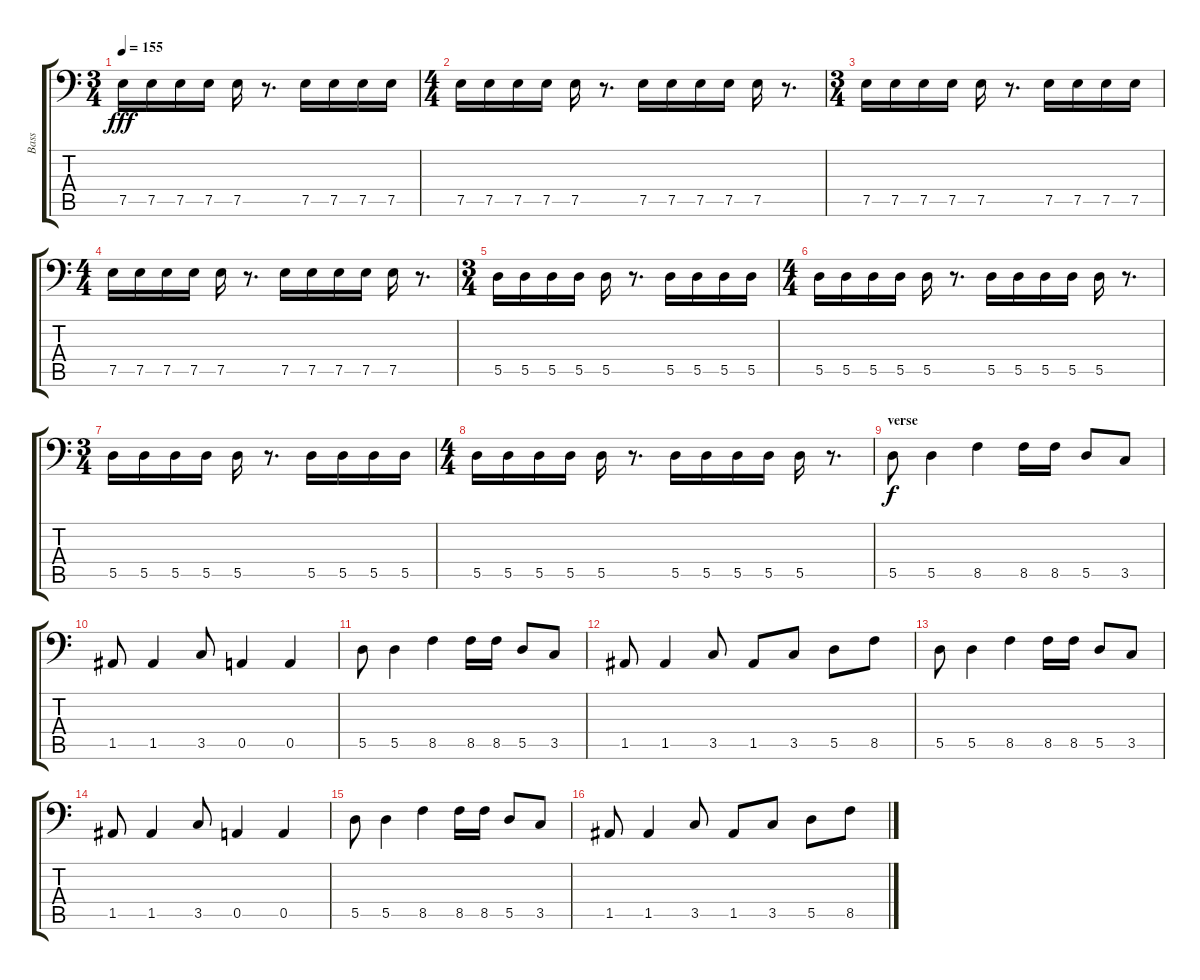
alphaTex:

\track ("Bass" "Bass") {instrument electricbassfinger}
\staff {score tabs}
\tuning (E3 B2 G2 D2 A1 E1) {hide}
\ts (3 4)
\tempo 155
\clef f4
\ks c
7.5.16{dy fff} 7.5.16 7.5.16 7.5.16 7.5.16 r.8{d} 7.5.16 7.5.16 7.5.16 7.5.16 |
\ts (4 4)
7.5.16 7.5.16 7.5.16 7.5.16 7.5.16 r.8{d} 7.5.16 7.5.16 7.5.16 7.5.16 7.5.16 r.8{d} |
\ts (3 4)
7.5.16 7.5.16 7.5.16 7.5.16 7.5.16 r.8{d} 7.5.16 7.5.16 7.5.16 7.5.16 |
\ts (4 4)
7.5.16 7.5.16 7.5.16 7.5.16 7.5.16 r.8{d} 7.5.16 7.5.16 7.5.16 7.5.16 7.5.16 r.8{d} |
\ts (3 4)
5.5.16 5.5.16 5.5.16 5.5.16 5.5.16 r.8{d} 5.5.16 5.5.16 5.5.16 5.5.16 |
\ts (4 4)
5.5.16 5.5.16 5.5.16 5.5.16 5.5.16 r.8{d} 5.5.16 5.5.16 5.5.16 5.5.16 5.5.16 r.8{d} |
\ts (3 4)
5.5.16 5.5.16 5.5.16 5.5.16 5.5.16 r.8{d} 5.5.16 5.5.16 5.5.16 5.5.16 |
\ts (4 4)
5.5.16 5.5.16 5.5.16 5.5.16 5.5.16 r.8{d} 5.5.16 5.5.16 5.5.16 5.5.16 5.5.16 r.8{d} |
\section ("" "verse")
5.5.8{dy f} 5.5.4 8.5.4 8.5.16 8.5.16 5.5.8 3.5.8 |
1.5.8 1.5.4 3.5.8 0.5.4 0.5.4 |
5.5.8 5.5.4 8.5.4 8.5.16 8.5.16 5.5.8 3.5.8 |
1.5.8 1.5.4 3.5.8 1.5.8 3.5.8 5.5.8 8.5.8 |
5.5.8 5.5.4 8.5.4 8.5.16 8.5.16 5.5.8 3.5.8 |
1.5.8 1.5.4 3.5.8 0.5.4 0.5.4 |
5.5.8 5.5.4 8.5.4 8.5.16 8.5.16 5.5.8 3.5.8 |
1.5.8 1.5.4 3.5.8 1.5.8 3.5.8 5.5.8 8.5.8
